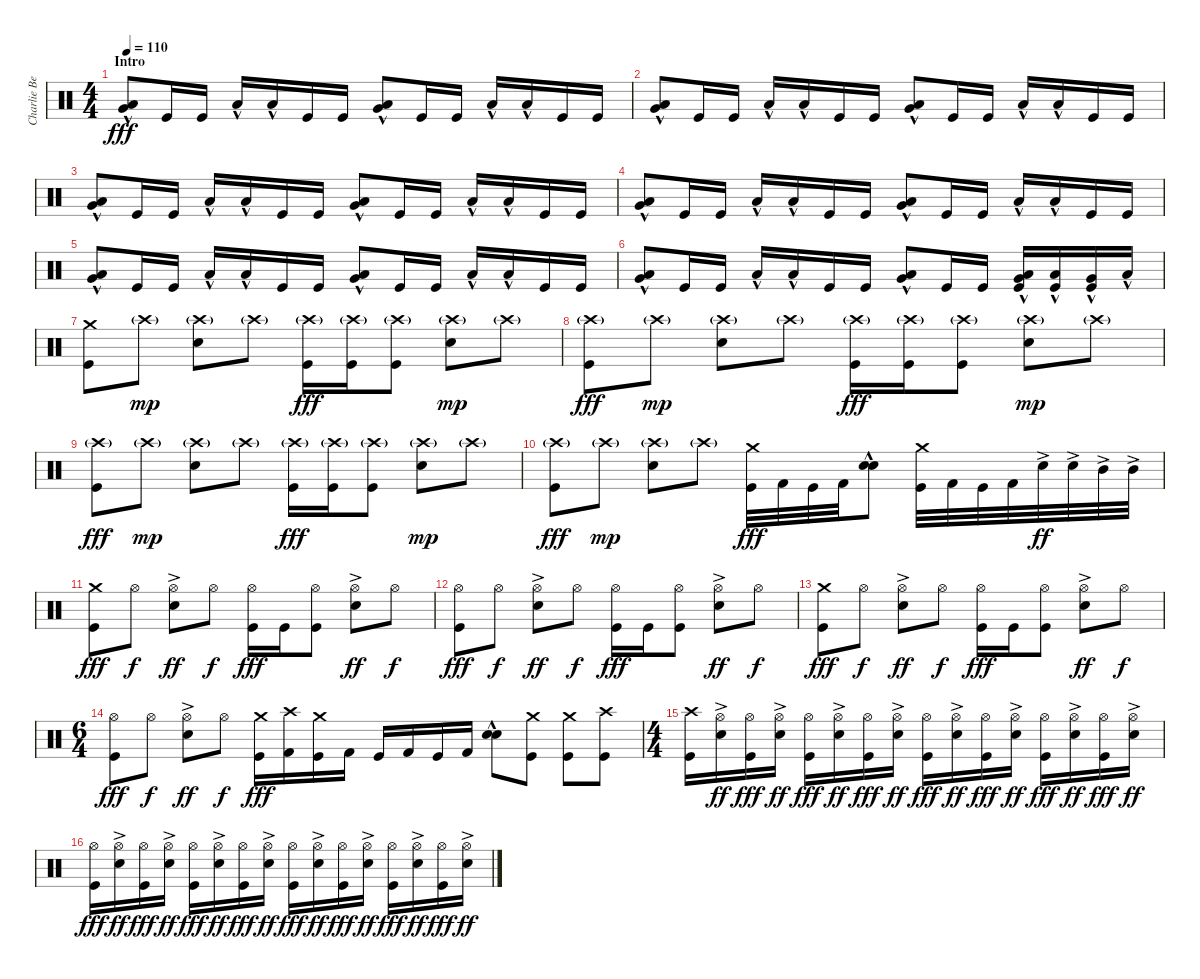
\track ("Charlie Benante (Drums)" "Charlie Be") {instrument percussion}
\staff {score}
\articulation defaults
\ts (4 4)
\section ("" "Intro")
\tempo 110
\clef neutral
\ks c
("Low Tom (hit)"{hac} "Very Low Tom (hit)"{hac}).8{bd 120 dy fff} "Kick (hit)".16 "Kick (hit)".16 "Low Tom (hit)"{hac}.16 "Low Tom (hit)"{hac}.16 "Kick (hit)".16 "Kick (hit)".16 ("Low Tom (hit)"{hac} "Very Low Tom (hit)"{hac}).8{bd 120} "Kick (hit)".16 "Kick (hit)".16 "Low Tom (hit)"{hac}.16 "Low Tom (hit)"{hac}.16 "Kick (hit)".16 "Kick (hit)".16 |
("Low Tom (hit)"{hac} "Very Low Tom (hit)"{hac}).8{bd 120} "Kick (hit)".16 "Kick (hit)".16 "Low Tom (hit)"{hac}.16 "Low Tom (hit)"{hac}.16 "Kick (hit)".16 "Kick (hit)".16 ("Low Tom (hit)"{hac} "Very Low Tom (hit)"{hac}).8{bd 120} "Kick (hit)".16 "Kick (hit)".16 "Low Tom (hit)"{hac}.16 "Low Tom (hit)"{hac}.16 "Kick (hit)".16 "Kick (hit)".16 |
("Low Tom (hit)"{hac} "Very Low Tom (hit)"{hac}).8{bd 60} "Kick (hit)".16 "Kick (hit)".16 "Low Tom (hit)"{hac}.16 "Low Tom (hit)"{hac}.16 "Kick (hit)".16 "Kick (hit)".16 ("Low Tom (hit)"{hac} "Very Low Tom (hit)"{hac}).8{bd 60} "Kick (hit)".16 "Kick (hit)".16 "Low Tom (hit)"{hac}.16 "Low Tom (hit)"{hac}.16 "Kick (hit)".16 "Kick (hit)".16 |
("Low Tom (hit)"{hac} "Very Low Tom (hit)"{hac}).8{bd 60} "Kick (hit)".16 "Kick (hit)".16 "Low Tom (hit)"{hac}.16 "Low Tom (hit)"{hac}.16 "Kick (hit)".16 "Kick (hit)".16 ("Low Tom (hit)"{hac} "Very Low Tom (hit)"{hac}).8{bd 60} "Kick (hit)".16 "Kick (hit)".16 "Low Tom (hit)"{hac}.16 "Low Tom (hit)"{hac}.16 "Kick (hit)".16 "Kick (hit)".16 |
("Low Tom (hit)"{hac} "Very Low Tom (hit)"{hac}).8{bd 60} "Kick (hit)".16 "Kick (hit)".16 "Low Tom (hit)"{hac}.16 "Low Tom (hit)"{hac}.16 "Kick (hit)".16 "Kick (hit)".16 ("Low Tom (hit)"{hac} "Very Low Tom (hit)"{hac}).8{bd 60} "Kick (hit)".16 "Kick (hit)".16 "Low Tom (hit)"{hac}.16 "Low Tom (hit)"{hac}.16 "Kick (hit)".16 "Kick (hit)".16 |
("Low Tom (hit)"{hac} "Very Low Tom (hit)"{hac}).8{bd 60} "Kick (hit)".16 "Kick (hit)".16 "Low Tom (hit)"{hac}.16 "Low Tom (hit)"{hac}.16 "Kick (hit)".16 "Kick (hit)".16 ("Low Tom (hit)"{hac} "Very Low Tom (hit)"{hac}).8{bd 60} "Kick (hit)".16 "Kick (hit)".16 ("Low Tom (hit)"{hac} "Very Low Tom (hit)"{hac} "Kick (hit)").16{bu 60} ("Low Tom (hit)"{hac} "Kick (hit)").16 ("Very Low Tom (hit)"{hac} "Kick (hit)").16 "Low Tom (hit)"{hac}.16 |
("Crash medium (hit)" "Kick (hit)").8 "Crash high (hit)"{g}.8{dy mp} ("Crash high (hit)"{g} "Snare (hit) 2").8 "Crash high (hit)"{g}.8 ("Crash high (hit)"{g} "Kick (hit)").16{dy fff} ("Crash high (hit)"{g} "Kick (hit)").16 ("Crash high (hit)"{g} "Kick (hit)").8 ("Crash high (hit)"{g} "Snare (hit) 2").8{dy mp} "Crash high (hit)"{g}.8 |
("Crash high (hit)"{g} "Kick (hit)").8{dy fff} "Crash high (hit)"{g}.8{dy mp} ("Crash high (hit)"{g} "Snare (hit) 2").8 "Crash high (hit)"{g}.8 ("Crash high (hit)"{g} "Kick (hit)").16{dy fff} ("Crash high (hit)"{g} "Kick (hit)").16 ("Crash high (hit)"{g} "Kick (hit)").8 ("Crash high (hit)"{g} "Snare (hit) 2").8{dy mp} "Crash high (hit)"{g}.8 |
("Crash high (hit)"{g} "Kick (hit)").8{dy fff} "Crash high (hit)"{g}.8{dy mp} ("Crash high (hit)"{g} "Snare (hit) 2").8 "Crash high (hit)"{g}.8 ("Crash high (hit)"{g} "Kick (hit)").16{dy fff} ("Crash high (hit)"{g} "Kick (hit)").16 ("Crash high (hit)"{g} "Kick (hit)").8 ("Crash high (hit)"{g} "Snare (hit) 2").8{dy mp} "Crash high (hit)"{g}.8 |
("Crash high (hit)"{g} "Kick (hit)").8{dy fff} "Crash high (hit)"{g}.8{dy mp} ("Crash high (hit)"{g} "Snare (hit) 2").8 "Crash high (hit)"{g}.8 ("Crash medium (hit)" "Kick (hit)").32{dy fff} "Kick (hit) 2".32 "Kick (hit)".32 "Kick (hit) 2".32 ("Snare (hit) 2"{hac} "Snare (hit) 2"{hac}).8{bd 120} ("Crash medium (hit)" "Kick (hit)").32 "Kick (hit) 2".32 "Kick (hit)".32 "Kick (hit) 2".32 "Snare (hit) 2"{ac}.32{dy ff} "Snare (hit) 2"{ac}.32 "Mid Tom (hit)"{ac}.32 "Mid Tom (hit)"{ac}.32 |
("Crash medium (hit)" "Kick (hit)").8{dy fff} "Hi-Hat (open)".8{dy f} ("Hi-Hat (open)" "Snare (hit) 2"{ac}).8{dy ff} "Hi-Hat (open)".8{dy f} ("Hi-Hat (open)" "Kick (hit)").16{dy fff} "Kick (hit)".16 ("Hi-Hat (open)" "Kick (hit)").8 ("Hi-Hat (open)" "Snare (hit) 2"{ac}).8{dy ff} "Hi-Hat (open)".8{dy f} |
("Hi-Hat (open)" "Kick (hit)").8{dy fff} "Hi-Hat (open)".8{dy f} ("Hi-Hat (open)" "Snare (hit) 2"{ac}).8{dy ff} "Hi-Hat (open)".8{dy f} ("Hi-Hat (open)" "Kick (hit)").16{dy fff} "Kick (hit)".16 ("Hi-Hat (open)" "Kick (hit)").8 ("Hi-Hat (open)" "Snare (hit) 2"{ac}).8{dy ff} "Hi-Hat (open)".8{dy f} |
("Crash medium (hit)" "Kick (hit)").8{dy fff} "Hi-Hat (open)".8{dy f} ("Hi-Hat (open)" "Snare (hit) 2"{ac}).8{dy ff} "Hi-Hat (open)".8{dy f} ("Hi-Hat (open)" "Kick (hit)").16{dy fff} "Kick (hit)".16 ("Hi-Hat (open)" "Kick (hit)").8 ("Hi-Hat (open)" "Snare (hit) 2"{ac}).8{dy ff} "Hi-Hat (open)".8{dy f} |
\ts (6 4)
("Hi-Hat (open)" "Kick (hit)").8{dy fff} "Hi-Hat (open)".8{dy f} ("Hi-Hat (open)" "Snare (hit) 2"{ac}).8{dy ff} "Hi-Hat (open)".8{dy f} ("Crash medium (hit)" "Kick (hit)").16{dy fff} ("Crash high (hit)" "Kick (hit) 2").16 ("Crash medium (hit)" "Kick (hit)").16 "Kick (hit) 2".16 "Kick (hit)".16 "Kick (hit) 2".16 "Kick (hit)".16 "Kick (hit) 2".16 ("Snare (hit) 2"{hac} "Snare (hit) 2"{hac}).8{bd 120} ("Crash medium (hit)" "Kick (hit)").8 ("Crash medium (hit)" "Kick (hit)").8 ("Crash high (hit)" "Kick (hit)").8 |
\ts (4 4)
("Crash high (hit)" "Kick (hit)").16 ("Hi-Hat (open)" "Snare (hit) 2"{ac}).16{dy ff} ("Hi-Hat (open)" "Kick (hit)").16{dy fff} ("Hi-Hat (open)" "Snare (hit) 2"{ac}).16{dy ff} ("Hi-Hat (open)" "Kick (hit)").16{dy fff} ("Hi-Hat (open)" "Snare (hit) 2"{ac}).16{dy ff} ("Hi-Hat (open)" "Kick (hit)").16{dy fff} ("Hi-Hat (open)" "Snare (hit) 2"{ac}).16{dy ff} ("Hi-Hat (open)" "Kick (hit)").16{dy fff} ("Hi-Hat (open)" "Snare (hit) 2"{ac}).16{dy ff} ("Hi-Hat (open)" "Kick (hit)").16{dy fff} ("Hi-Hat (open)" "Snare (hit) 2"{ac}).16{dy ff} ("Hi-Hat (open)" "Kick (hit)").16{dy fff} ("Hi-Hat (open)" "Snare (hit) 2"{ac}).16{dy ff} ("Hi-Hat (open)" "Kick (hit)").16{dy fff} ("Hi-Hat (open)" "Snare (hit) 2"{ac}).16{dy ff} |
("Hi-Hat (open)" "Kick (hit)").16{dy fff} ("Hi-Hat (open)" "Snare (hit) 2"{ac}).16{dy ff} ("Hi-Hat (open)" "Kick (hit)").16{dy fff} ("Hi-Hat (open)" "Snare (hit) 2"{ac}).16{dy ff} ("Hi-Hat (open)" "Kick (hit)").16{dy fff} ("Hi-Hat (open)" "Snare (hit) 2"{ac}).16{dy ff} ("Hi-Hat (open)" "Kick (hit)").16{dy fff} ("Hi-Hat (open)" "Snare (hit) 2"{ac}).16{dy ff} ("Hi-Hat (open)" "Kick (hit)").16{dy fff} ("Hi-Hat (open)" "Snare (hit) 2"{ac}).16{dy ff} ("Hi-Hat (open)" "Kick (hit)").16{dy fff} ("Hi-Hat (open)" "Snare (hit) 2"{ac}).16{dy ff} ("Hi-Hat (open)" "Kick (hit)").16{dy fff} ("Hi-Hat (open)" "Snare (hit) 2"{ac}).16{dy ff} ("Hi-Hat (open)" "Kick (hit)").16{dy fff} ("Hi-Hat (open)" "Snare (hit) 2"{ac}).16{dy ff}
